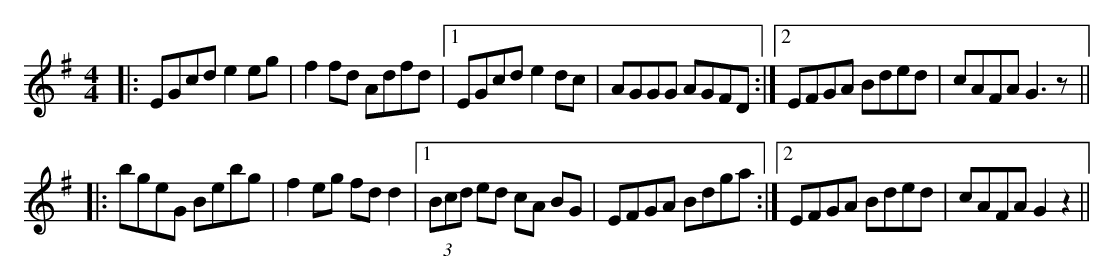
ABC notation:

X:1
M:4/4
K:G
|:EGcd e2eg|f2 fd Adfd|1 EGcd e2dc|AGGG AGFD:|2 EFGA Bded|cAFA G3z||
|:bgeG Bebg|f2eg fd d2|1 (3Bcd ed cA BG|EFGA Bdga:|2 EFGA Bded|cAFA G2z2||
